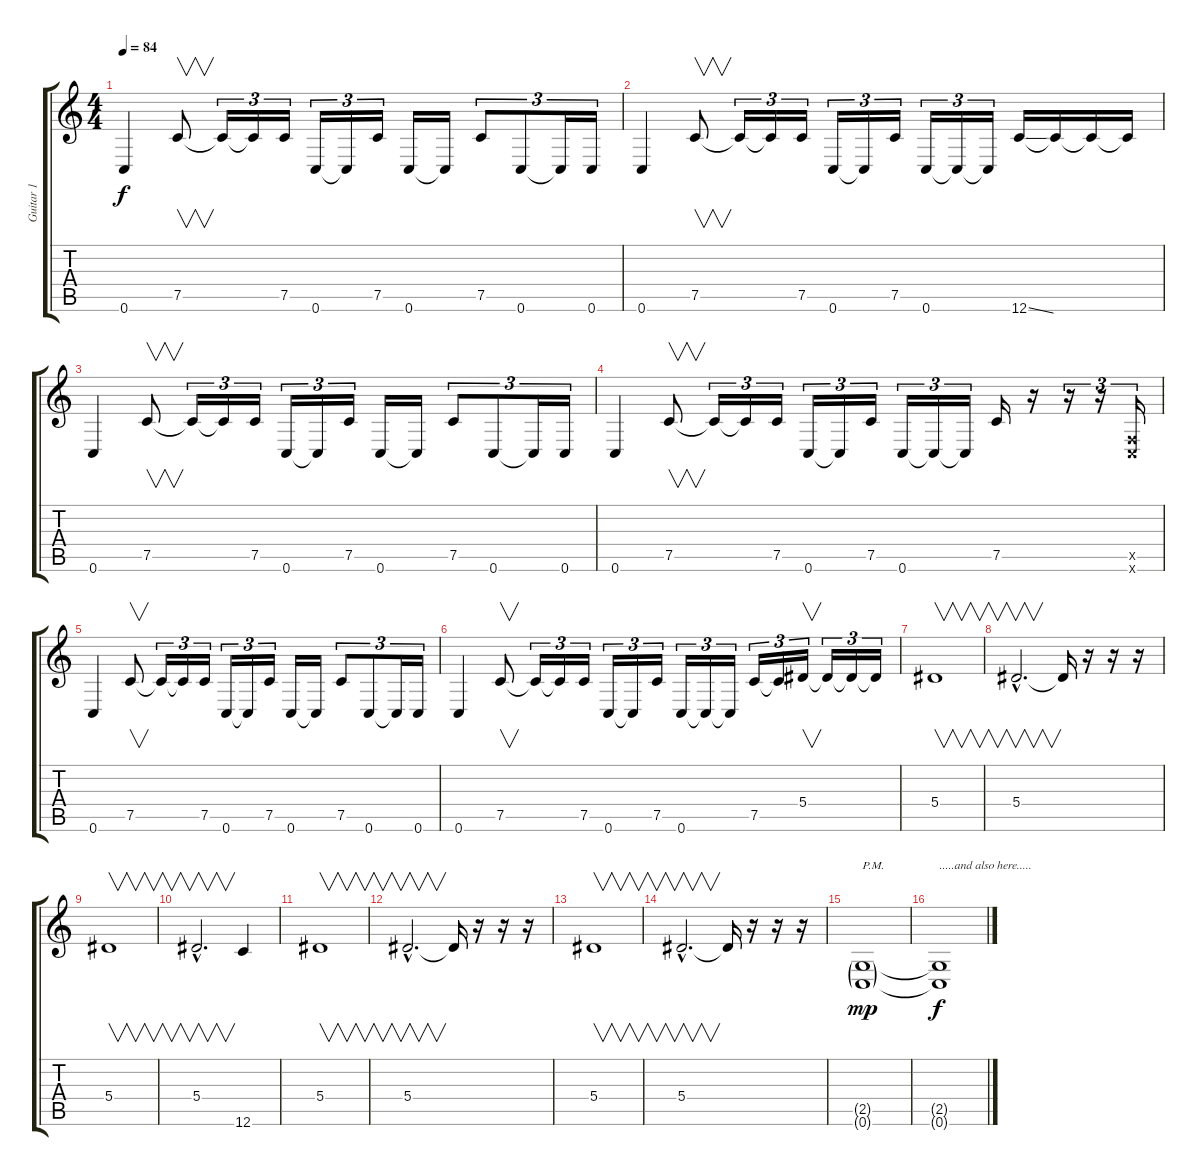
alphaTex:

\track ("Guitar 1" "Guitar 1") {instrument overdrivenguitar}
\staff {score tabs}
\tuning (C4 G3 Eb3 Bb2 F2 C2) {hide}
\ts (4 4)
\tempo 84
\clef g2
\ks c
0.6.4{dy f} 7.5.8{v} 7.5{t}.16{tu (3 2)} 7.5{t}.16{tu (3 2)} 7.5.16{tu (3 2)} 0.6.16{tu (3 2)} 0.6{t}.16{tu (3 2)} 7.5.16{tu (3 2)} 0.6.16 0.6{t}.16 7.5.8{tu (3 2)} 0.6.8{tu (3 2)} 0.6{t}.16{tu (3 2)} 0.6.16{tu (3 2)} |
0.6.4 7.5.8{v} 7.5{t}.16{tu (3 2)} 7.5{t}.16{tu (3 2)} 7.5.16{tu (3 2)} 0.6.16{tu (3 2)} 0.6{t}.16{tu (3 2)} 7.5.16{tu (3 2)} 0.6.16{tu (3 2)} 0.6{t}.16{tu (3 2)} 0.6{t}.16{tu (3 2)} 12.6{ss}.16 12.6{t}.16 12.6{t}.16 12.6{t}.16 |
0.6.4 7.5.8{v} 7.5{t}.16{tu (3 2)} 7.5{t}.16{tu (3 2)} 7.5.16{tu (3 2)} 0.6.16{tu (3 2)} 0.6{t}.16{tu (3 2)} 7.5.16{tu (3 2)} 0.6.16 0.6{t}.16 7.5.8{tu (3 2)} 0.6.8{tu (3 2)} 0.6{t}.16{tu (3 2)} 0.6.16{tu (3 2)} |
0.6.4 7.5.8{v} 7.5{t}.16{tu (3 2)} 7.5{t}.16{tu (3 2)} 7.5.16{tu (3 2)} 0.6.16{tu (3 2)} 0.6{t}.16{tu (3 2)} 7.5.16{tu (3 2)} 0.6.16{tu (3 2)} 0.6{t}.16{tu (3 2)} 0.6{t}.16{tu (3 2)} 7.5.16 r.16 r.16{tu (3 2)} r.16{tu (3 2)} (0.5{x} 0.6{x}).16{tu (3 2)} |
0.6.4 7.5.8{v} 7.5{t}.16{tu (3 2)} 7.5{t}.16{tu (3 2)} 7.5.16{tu (3 2)} 0.6.16{tu (3 2)} 0.6{t}.16{tu (3 2)} 7.5.16{tu (3 2)} 0.6.16 0.6{t}.16 7.5.8{tu (3 2)} 0.6.8{tu (3 2)} 0.6{t}.16{tu (3 2)} 0.6.16{tu (3 2)} |
0.6.4 7.5.8{v} 7.5{t}.16{tu (3 2)} 7.5{t}.16{tu (3 2)} 7.5.16{tu (3 2)} 0.6.16{tu (3 2)} 0.6{t}.16{tu (3 2)} 7.5.16{tu (3 2)} 0.6.16{tu (3 2)} 0.6{t}.16{tu (3 2)} 0.6{t}.16{tu (3 2)} 7.5.16{tu (3 2)} 7.5{t}.16{tu (3 2)} 5.4.16{v tu (3 2)} 5.4{t}.16{tu (3 2)} 5.4{t}.16{tu (3 2)} 5.4{t}.16{tu (3 2)} |
5.4.1{v} |
5.4{hac}.2{v d} 5.4{t}.16 r.16 r.16 r.16 |
5.4.1{v} |
5.4{hac}.2{v d} 12.6.4 |
5.4.1{v} |
5.4{hac}.2{v d} 5.4{t}.16 r.16 r.16 r.16 |
5.4.1{v} |
5.4{hac}.2{v d} 5.4{t}.16 r.16 r.16 r.16 |
(2.5{g} 0.6{g}).1{txt "P.M." dy mp} |
(2.5{t} 0.6{t}).1{txt ".....and also here....." dy f}
